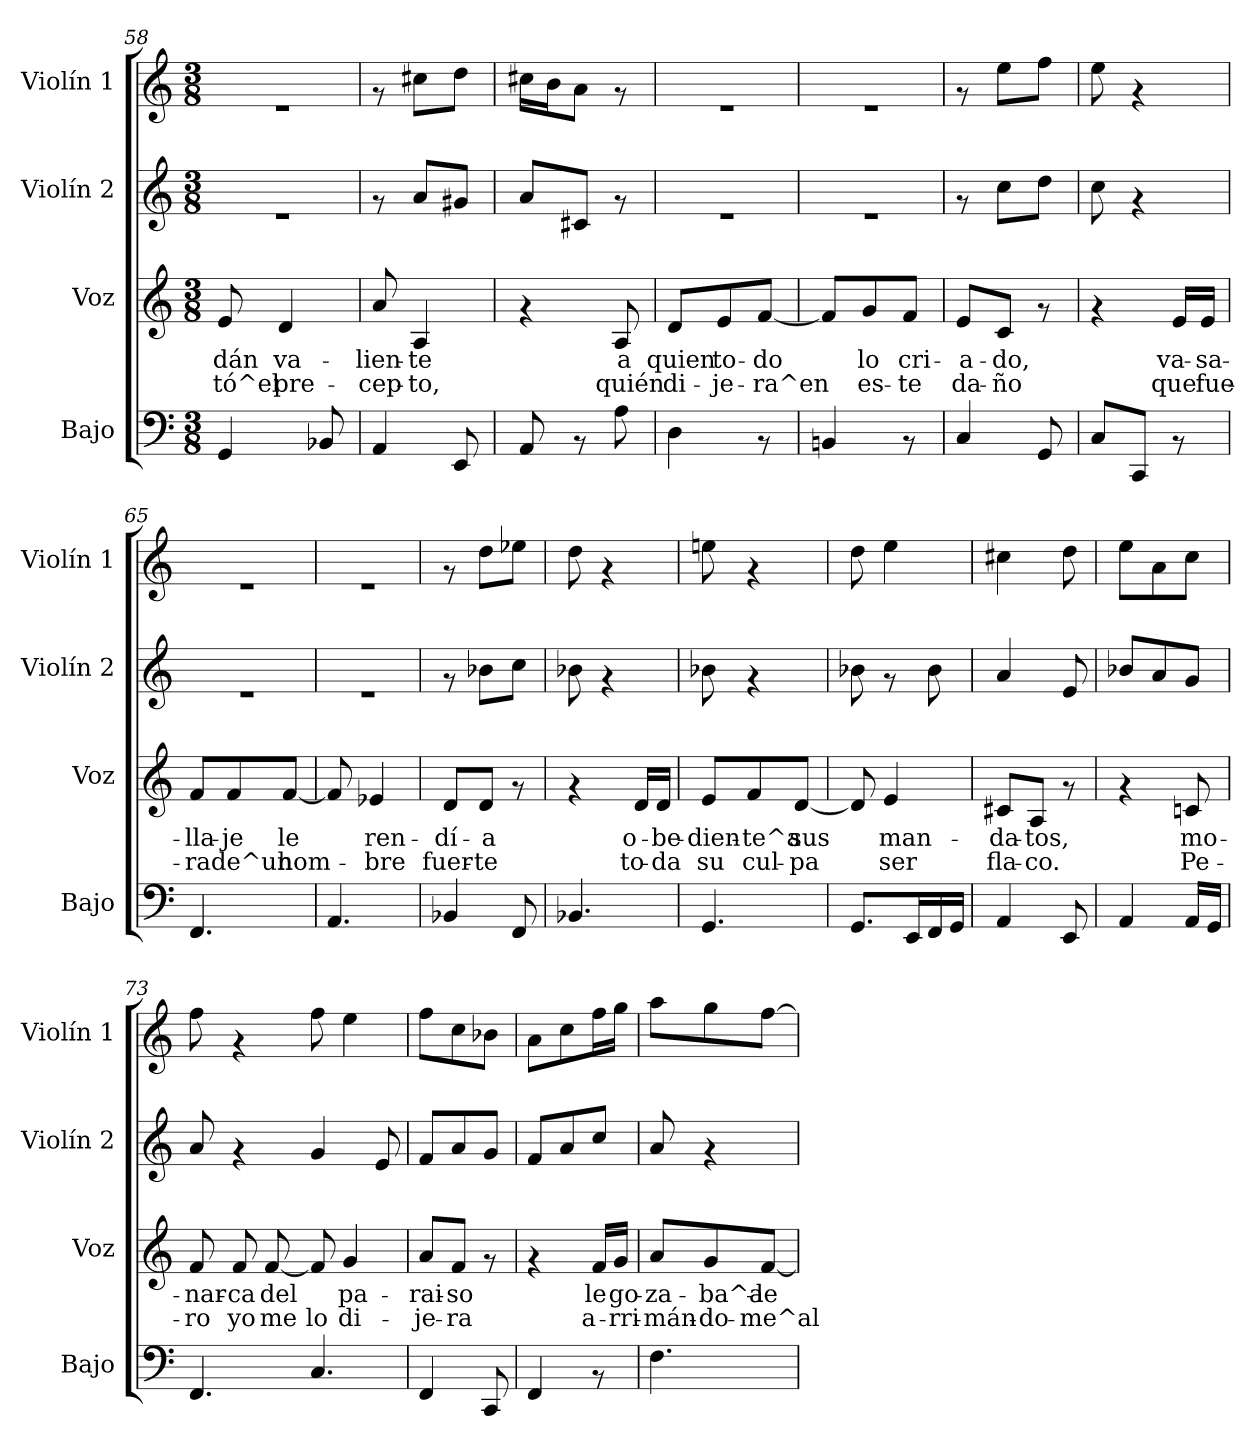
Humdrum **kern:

**kern	**kern	**text	**text	**kern	**kern
*part4	*part3	*part3	*part3	*part2	*part1
*staff4	*staff3	*staff3	*staff3	*staff2	*staff1
*I"Bajo	*I"Voz	*	*	*I"Violín 2	*I"Violín 1
*I'Bajo	*I'Voz	*	*	*I'Violín 2	*I'Violín 1
*clefF4	*clefG2	*	*	*clefG2	*clefG2
*ITrd7c12	*	*	*	*	*
*k[]	*k[]	*	*	*k[]	*k[]
*C:	*C:	*	*	*C:	*C:
*M3/8	*M3/8	*	*	*M3/8	*M3/8
=58	=58	=58	=58	=58	=58
!	!	!LO:LY:b	!LO:LY:b	!	!
4GGG/	8e/	-dán	-tó^el	4.re	4.re
!	!	!LO:LY:b	!LO:LY:b	!	!
.	4d/	va-	pre-	.	.
8BBB-X/	.	.	.	.	.
=59	=59	=59	=59	=59	=59
!	!	!LO:LY:b	!LO:LY:b	!	!
4AAA/	8a/	-lien-	-cep-	8rf	8rf
!	!	!LO:LY:b	!LO:LY:b	!	!
.	4A/	-te	-to,	8a/L	8cc#X\L
8EEE/	.	.	.	8g#X/J	8dd\J
=60	=60	=60	=60	=60	=60
8AAA/	4rf	.	.	8a/L	16cc#X\LL
.	.	.	.	.	16b\J
8rAA	.	.	.	8c#X/J	8a\J
!	!	!LO:LY:b	!LO:LY:b	!	!
8AA\	8A/	a	quién	8rf	8rf
=61	=61	=61	=61	=61	=61
!	!	!LO:LY:b	!LO:LY:b	!	!
4DD\	8d/L	quien	di-	4.re	4.re
!	!	!LO:LY:b	!LO:LY:b	!	!
.	8e/	to-	-je-	.	.
!	!	!LO:LY:b	!LO:LY:b	!	!
8rAA	[>8f/J	-do	-ra^en	.	.
=62	=62	=62	=62	=62	=62
4BBBn/	8f/L]	.	.	4.re	4.re
!	!	!LO:LY:b	!LO:LY:b	!	!
.	8g/	lo	es-	.	.
!	!	!LO:LY:b	!LO:LY:b	!	!
8rAA	8f/J	cri-	-te	.	.
!!LO:LB:g=z
=63	=63	=63	=63	=63	=63
!	!	!LO:LY:b	!LO:LY:b	!	!
4CC/	8e/L	-a-	da-	8rf	8rf
!	!	!LO:LY:b	!LO:LY:b	!	!
.	8c/J	-do,	-ño	8cc\L	8ee\L
8GGG/	8rf	.	.	8dd\J	8ff\J
=64	=64	=64	=64	=64	=64
8CC/L	4rf	.	.	8cc\	8ee\
8CCC/J	.	.	.	4rf	4rf
!	!	!LO:LY:b	!LO:LY:b	!	!
8rAA	16e/LL	va-	que	.	.
!	!	!LO:LY:b	!LO:LY:b	!	!
.	16e/JJ	-sa-	fue-	.	.
=65	=65	=65	=65	=65	=65
!	!	!LO:LY:b	!LO:LY:b	!	!
4.FFF/	8f/L	-lla-	-ra	4.re	4.re
!	!	!LO:LY:b	!LO:LY:b	!	!
.	8f/	-je	de^un	.	.
!	!	!LO:LY:b	!LO:LY:b	!	!
.	[>8f/J	le	hom-	.	.
=66	=66	=66	=66	=66	=66
4.AAA/	8f/]	.	.	4.re	4.re
!	!	!LO:LY:b	!LO:LY:b	!	!
.	4e-X/	ren-	-bre	.	.
=67	=67	=67	=67	=67	=67
!	!	!LO:LY:b	!LO:LY:b	!	!
4BBB-X/	8d/L	-dí-	fuer-	8rf	8rf
!	!	!LO:LY:b	!LO:LY:b	!	!
.	8d/J	-a	-te	8b-X\L	8dd\L
8FFF/	8rf	.	.	8cc\J	8ee-X\J
=68	=68	=68	=68	=68	=68
4.BBB-X/	4rf	.	.	8b-X\	8dd\
.	.	.	.	4rf	4rf
!	!	!LO:LY:b	!LO:LY:b	!	!
.	16d/LL	o-	to-	.	.
!	!	!LO:LY:b	!LO:LY:b	!	!
.	16d/JJ	-be-	-da	.	.
=69	=69	=69	=69	=69	=69
!	!	!LO:LY:b	!LO:LY:b	!	!
4.GGG/	8e/L	-dien-	su	8b-X\	8een\
!	!	!LO:LY:b	!LO:LY:b	!	!
.	8f/	-te^a	cul-	4rf	4rf
!	!	!LO:LY:b	!LO:LY:b	!	!
.	[<8d/J	sus	-pa	.	.
!!LO:LB:g=z
=70	=70	=70	=70	=70	=70
8.GGG/L	8d/]	.	.	8b-X\	8dd\
!	!	!LO:LY:b	!LO:LY:b	!	!
.	4e/	man-	ser	8rf	4ee\
16EEE/L	.	.	.	.	.
16FFF/	.	.	.	8b-\	.
16GGG/JJ	.	.	.	.	.
=71	=71	=71	=71	=71	=71
!	!	!LO:LY:b	!LO:LY:b	!	!
4AAA/	8c#X/L	-da-	fla-	4a/	4cc#X\
!	!	!LO:LY:b	!LO:LY:b	!	!
.	8A/J	-tos,	-co.	.	.
8EEE/	8rf	.	.	8e/	8dd\
=72	=72	=72	=72	=72	=72
4AAA/	4rf	.	.	8b-X/L	8ee\L
.	.	.	.	8a/	8a\
!	!	!LO:LY:b	!LO:LY:b	!	!
16AAA/LL	8cni/	mo-	Pe-	8g/J	8cc\J
16GGG/JJ	.	.	.	.	.
=73	=73	=73	=73	=73	=73
!	!	!LO:LY:b	!LO:LY:b	!	!
4.FFF/	8f/	-nar-	-ro	8a/	8ff\
!	!	!LO:LY:b	!LO:LY:b	!	!
.	8f/	-ca	yo	4rf	4rf
!	!	!LO:LY:b	!LO:LY:b	!	!
.	[>8f/	del	me	.	.
!	!	!	!LO:LY:b	!	!
4.CC/	8f/]	.	lo	4g/	8ff\
!	!	!LO:LY:b	!LO:LY:b	!	!
.	4g/	pa-	di-	.	4ee\
.	.	.	.	8e/	.
=74	=74	=74	=74	=74	=74
!	!	!LO:LY:b	!LO:LY:b	!	!
4FFF/	8a/L	-rai-	-je-	8f/L	8ff\L
!	!	!LO:LY:b	!LO:LY:b	!	!
.	8f/J	-so	-ra	8a/	8cc\
8CCC/	8rf	.	.	8g/J	8b-X\J
=75	=75	=75	=75	=75	=75
4FFF/	4rf	.	.	8f/L	8a\L
.	.	.	.	8a/	8cc\
!	!	!LO:LY:b	!LO:LY:b	!	!
8rAA	16f/LL	le	a-	8cc/J	16ff\L
!	!	!LO:LY:b	!LO:LY:b	!	!
.	16g/JJ	go-	-rri-	.	16gg\JJ
!!LO:PB:g=z
=76	=76	=76	=76	=76	=76
!	!	!LO:LY:b	!LO:LY:b	!	!
4.FF\	8a/L	-za-	-mán-	8a/	8aa\L
!	!	!LO:LY:b	!LO:LY:b	!	!
.	8g/	-ba^a-	-do-	4rf	8gg\
!	!	!LO:LY:b	!LO:LY:b	!	!
.	[>8f/J	-le-	-me^al	.	[>8ff\J
=	=	=	=	=	=
*-	*-	*-	*-	*-	*-
